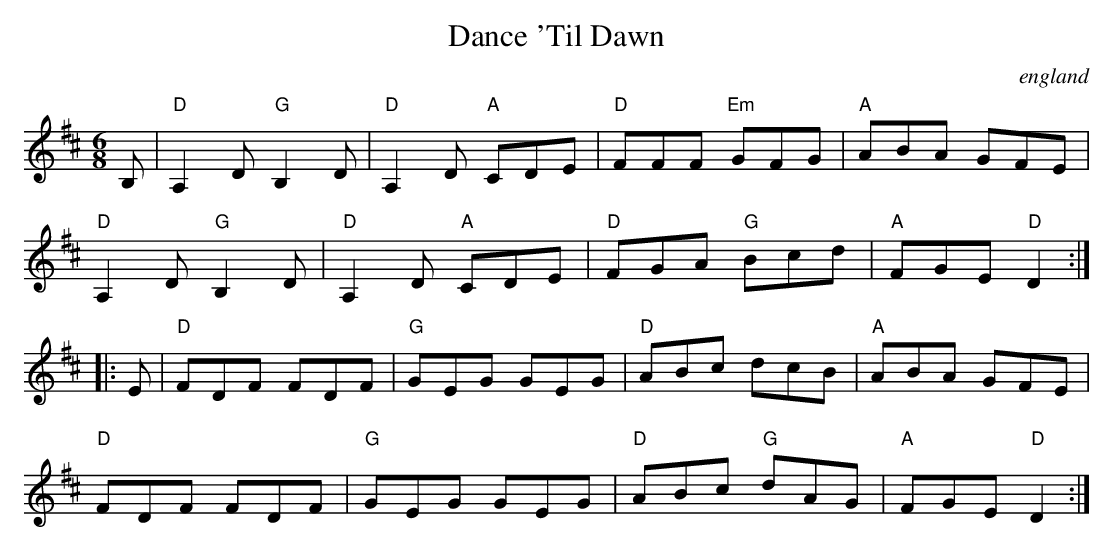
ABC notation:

X:1
T:Dance 'Til Dawn
O:england
M:6/8
K:D
B,|"D"A,2D "G"B,2D|"D"A,2D "A"CDE|"D"FFF "Em"GFG|"A"ABA GFE|
"D"A,2D "G"B,2D|"D"A,2D "A"CDE|"D"FGA "G"Bcd|"A"FGE "D"D2::
E|"D"FDF FDF|"G"GEG GEG|"D"ABc dcB|"A"ABA GFE|
"D"FDF FDF|"G"GEG GEG|"D"ABc "G"dAG|"A"FGE "D"D2:|
